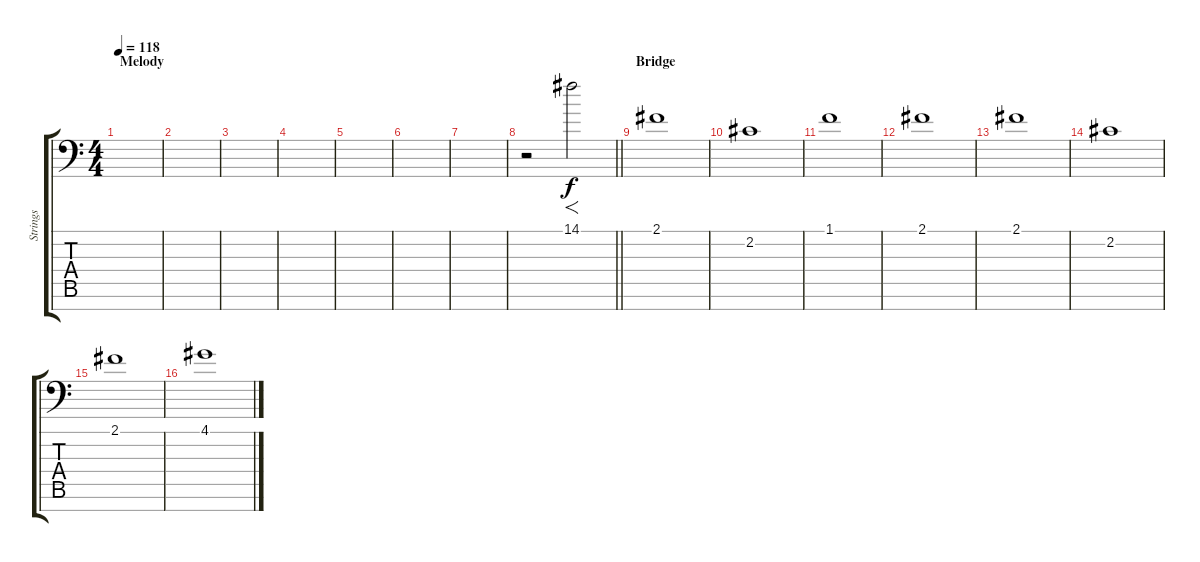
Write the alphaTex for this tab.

\track ("Strings" "Strings") {instrument stringensemble1}
\staff {score tabs}
\tuning (E4 B3 G3 D3 A2 E2 C-1) {hide}
\ts (4 4)
\section ("" "Melody")
\tempo 118
\clef f4
\ks c
|
|
|
|
|
|
|
\barLineRight lightlight
r.2 14.1.2{f} |
\section ("" "Bridge")
2.1.1 |
2.2.1 |
1.1.1 |
2.1.1 |
2.1.1 |
2.2.1 |
2.1.1 |
4.1.1
